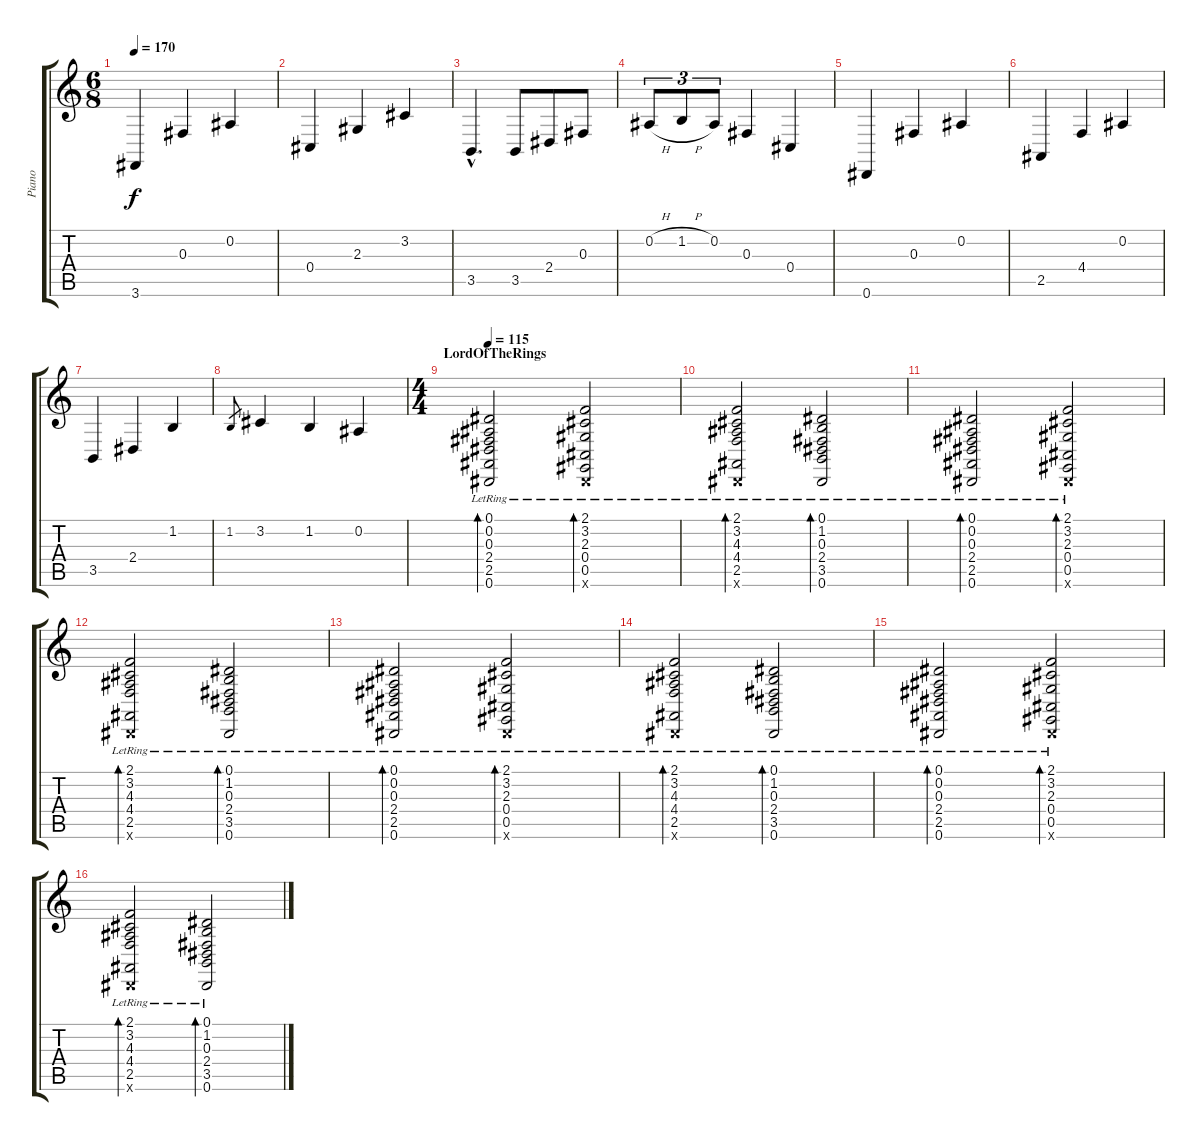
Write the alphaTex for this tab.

\track ("Piano" "Piano") {instrument brightacousticpiano}
\staff {score tabs}
\tuning (Eb4 Bb3 Gb3 Db3 Ab2 Eb2) {hide}
\ts (6 8)
\tempo 170
\clef g2
\ks c
3.6.4{dy f} 0.3.4 0.2.4 |
0.4.4 2.3.4 3.2.4 |
3.5{hac}.4{d} 3.5.8 2.4.8 0.3.8 |
0.2{h}.8{tu (3 2)} 1.2{h}.8{tu (3 2)} 0.2.8{tu (3 2)} 0.3.4 0.4.4 |
0.6.4 0.3.4 0.2.4 |
2.5.4 4.4.4 0.2.4 |
3.5.4 2.4.4 1.2.4 |
1.2.8{gr} 3.2.4 1.2.4 0.2.4 |
\ts (4 4)
\section ("" "LordOfTheRings")
\tempo 115
(0.1{lr} 0.2{lr} 0.3{lr} 2.4{lr} 2.5{lr} 0.6{lr}).2{bd 30 volume 11} (2.1{lr} 3.2{lr} 2.3{lr} 0.4{lr} 0.5{lr} 0.6{x}).2{bd 30} |
(2.1{lr} 3.2{lr} 4.3{lr} 4.4{lr} 2.5{lr} 0.6{x}).2{bd 30} (0.1{lr} 1.2{lr} 0.3{lr} 2.4{lr} 3.5{lr} 0.6{lr}).2{bd 30} |
(0.1{lr} 0.2{lr} 0.3{lr} 2.4{lr} 2.5{lr} 0.6{lr}).2{bd 30} (2.1{lr} 3.2{lr} 2.3{lr} 0.4{lr} 0.5{lr} 0.6{x}).2{bd 30} |
(2.1{lr} 3.2{lr} 4.3{lr} 4.4{lr} 2.5{lr} 0.6{x}).2{bd 30} (0.1{lr} 1.2{lr} 0.3{lr} 2.4{lr} 3.5{lr} 0.6{lr}).2{bd 30} |
(0.1{lr} 0.2{lr} 0.3{lr} 2.4{lr} 2.5{lr} 0.6{lr}).2{bd 30} (2.1{lr} 3.2{lr} 2.3{lr} 0.4{lr} 0.5{lr} 0.6{x}).2{bd 30} |
(2.1{lr} 3.2{lr} 4.3{lr} 4.4{lr} 2.5{lr} 0.6{x}).2{bd 30} (0.1{lr} 1.2{lr} 0.3{lr} 2.4{lr} 3.5{lr} 0.6{lr}).2{bd 30} |
(0.1{lr} 0.2{lr} 0.3{lr} 2.4{lr} 2.5{lr} 0.6{lr}).2{bd 30} (2.1{lr} 3.2{lr} 2.3{lr} 0.4{lr} 0.5{lr} 0.6{x}).2{bd 30} |
(2.1{lr} 3.2{lr} 4.3{lr} 4.4{lr} 2.5{lr} 0.6{x}).2{bd 30} (0.1{lr} 1.2{lr} 0.3{lr} 2.4{lr} 3.5{lr} 0.6{lr}).2{bd 30}
